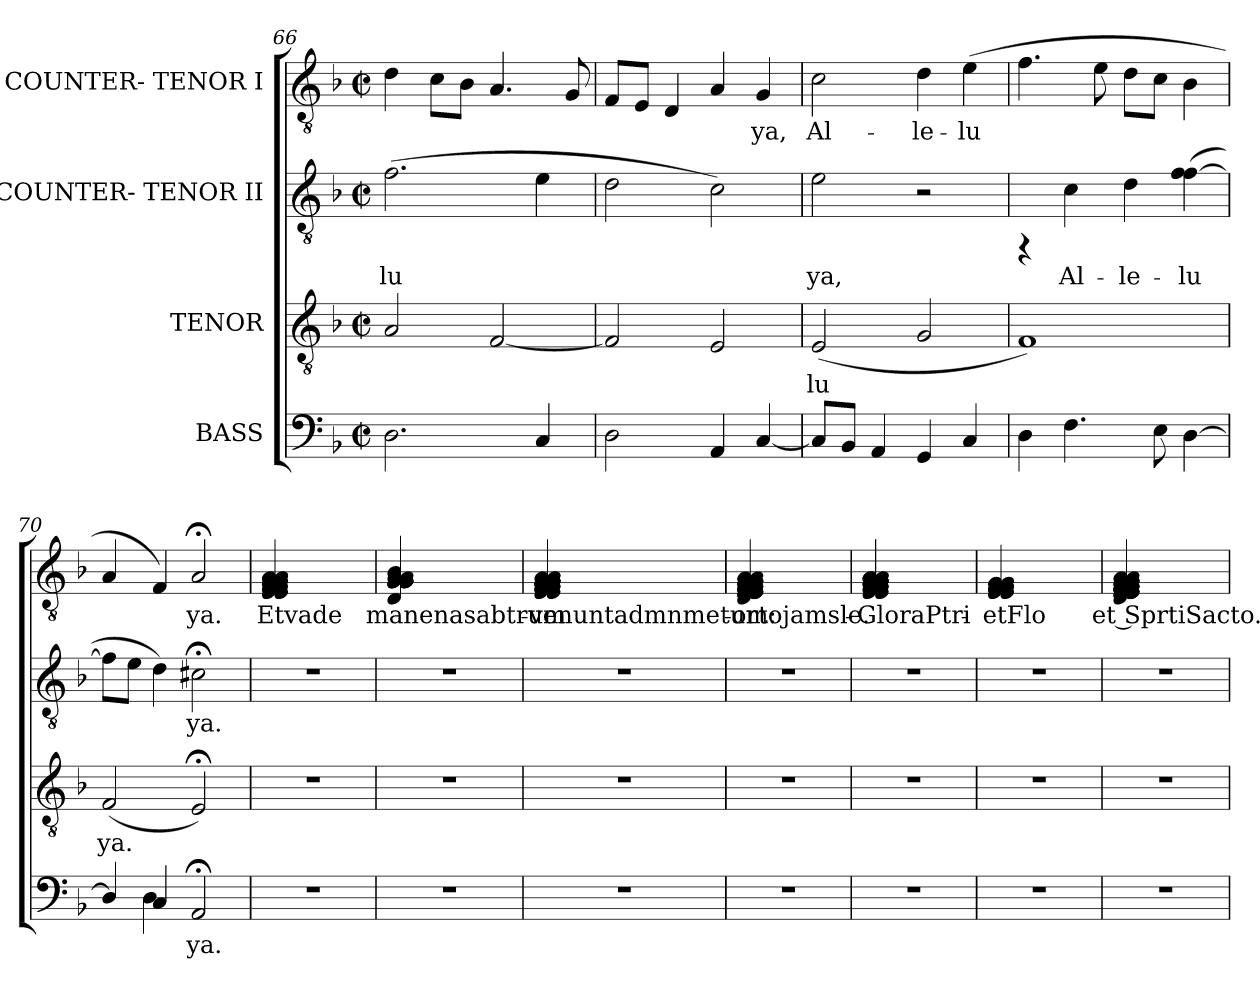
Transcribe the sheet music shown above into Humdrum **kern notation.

**kern	**text	**kern	**text	**kern	**text	**kern	**text
*part4	*part4	*part3	*part3	*part2	*part2	*part1	*part1
*staff4	*staff4	*staff3	*staff3	*staff2	*staff2	*staff1	*staff1
*I"BASS	*	*I"TENOR	*	*I"COUNTER-  TENOR II	*	*I"COUNTER-  TENOR I	*
*clefF4	*	*clefGv2	*	*clefGv2	*	*clefGv2	*
*k[b-]	*	*k[b-]	*	*k[b-]	*	*k[b-]	*
*F:	*	*F:	*	*F:	*	*F:	*
*M2/2	*	*M2/2	*	*M2/2	*	*M2/2	*
*met(c|)	*	*met(c|)	*	*met(c|)	*	*met(c|)	*
=66	=66	=66	=66	=66	=66	=66	=66
!	!LO:LY:b:cj	!	!LO:LY:b:cj	!	!LO:LY:b:cj	!	!LO:LY:b:cj
2.D\	--	2A/	--	(>2.f\	-lu-	4d\	--
!	!	!	!	!	!	!	!LO:LY:b:cj
.	.	.	.	.	.	8c\L	--
!	!	!	!	!	!	!	!LO:LY:b:cj
.	.	.	.	.	.	8B-\J	--
!	!	!	!LO:LY:b:cj	!	!	!	!LO:LY:b:cj
.	.	[<2F/	--	.	.	4.A/	--
!	!LO:LY:b:cj	!	!	!	!LO:LY:b:cj	!	!
4C/	--	.	.	4e\	--	.	.
!	!	!	!	!	!	!	!LO:LY:b:cj
.	.	.	.	.	.	8G/	--
=67	=67	=67	=67	=67	=67	=67	=67
!	!LO:LY:b:cj	!	!LO:LY:b:cj	!	!LO:LY:b:cj	!	!LO:LY:b:cj
2D\	--	2F/]	--	2d\	--	8F/L	--
!	!	!	!	!	!	!	!LO:LY:b:cj
.	.	.	.	.	.	8E/J	--
!	!	!	!	!	!	!	!LO:LY:b:cj
.	.	.	.	.	.	4D/	--
!	!LO:LY:b:cj	!	!LO:LY:b:cj	!	!LO:LY:b:cj	!	!LO:LY:b:cj
4AA/	--	2E/	--	2c\)	--	4A/	--
!	!LO:LY:b:cj	!	!	!	!	!	!LO:LY:b:cj
[<4C/	--	.	.	.	.	4G/	-ya,
=68	=68	=68	=68	=68	=68	=68	=68
!	!LO:LY:b:cj	!	!LO:LY:b:cj	!	!LO:LY:b:cj	!	!LO:LY:b:cj
8C/L]	--	(<2E/	-lu-	2e\	-ya,	2c\	Al-
!	!LO:LY:b:cj	!	!	!	!	!	!
8BB-/J	--	.	.	.	.	.	.
!	!LO:LY:b:cj	!	!	!	!	!	!
4AA/	--	.	.	.	.	.	.
!	!LO:LY:b:cj	!	!LO:LY:b:cj	!	!	!	!LO:LY:b:cj
4GG/	--	2G/	--	2r	.	4d\	-le-
!	!LO:LY:b:cj	!	!	!	!	!	!LO:LY:b:cj
4C/	--	.	.	.	.	(>4e\	-lu-
=69	=69	=69	=69	=69	=69	=69	=69
!	!LO:LY:b:cj	!	!LO:LY:b:cj	!	!	!	!LO:LY:b:cj
4D\	--	1F)	--	4rFF	.	4.f\	--
!	!LO:LY:b:cj	!	!	!	!LO:LY:b:cj	!	!
4.F\	--	.	.	4c\	Al-	.	.
!	!	!	!	!	!	!	!LO:LY:b:cj
.	.	.	.	.	.	8e\	--
!	!	!	!	!	!LO:LY:b:cj	!	!LO:LY:b:cj
.	.	.	.	4d\	-le-	8d\L	--
!	!LO:LY:b:cj	!	!	!	!	!	!LO:LY:b:cj
8E\	--	.	.	.	.	8c\J	--
!	!LO:LY:b:cj	!	!	!	!LO:LY:b:cj	!	!LO:LY:b:cj
[>4D\	--	.	.	(>4f\ [>4f\	-lu-	4B-\	--
=70	=70	=70	=70	=70	=70	=70	=70
!	!LO:LY:b:cj	!	!LO:LY:b:cj	!	!LO:LY:b:cj	!	!LO:LY:b:cj
*^	*	*	*	*	*	*	*
4D/]	4ryy	--	(<2F/	-ya.	8f\L]	--	4A/	--
!	!	!	!	!	!	!LO:LY:b:cj	!	!
.	.	.	.	.	8e\J	--	.	.
!	!	!LO:LY:b:cj	!	!	!	!LO:LY:b:cj	!	!LO:LY:b:cj
4C/	4D\	--	.	.	4d\)	--	4F/)	--
!	!	!LO:LY:b:cj	!	!LO:LY:b:cj	!	!LO:LY:b:cj	!	!LO:LY:b:cj
2AA;</	2ryy	-ya.	2E;</)	.	2c#X;<\	-ya.	2A;</	-ya.
!!LO:PB:g=z
=71	=71	=71	=71	=71	=71	=71	=71	=71
!	!	!	!	!	!	!	!	!LO:LY:b:cj
*v	*v	*	*	*	*	*	*	*
1r	.	1r	.	1r	.	(>4A/ 4A/ 4A/ 4A/ 4G/ 4G/ 4G/ 4G/ 4F/ 4F/ 4F/ 4E/ 4E/	Etvade
.	.	.	.	.	.	2.ryy	.
=72	=72	=72	=72	=72	=72	=72	=72
!	!	!	!	!	!	!	!LO:LY:b:cj
1r	.	1r	.	1r	.	(>(>4B-/ 4A/ 4G/ 4G/ 4G/ 4G/ 4G/ 4G/ 4D/ 4A/	manenasabtrum-
.	.	.	.	.	.	2.ryy	.
=73	=73	=73	=73	=73	=73	=73	=73
!	!	!	!	!	!	!	!LO:LY:b:cj
1r	.	1r	.	1r	.	(>(>(>4A/ 4A/ 4A/ 4G/ 4G/ 4G/ 4G/ 4G/ 4G/ 4G/ 4G/ 4F/ 4F/ 4F/ 4F/ 4F/ 4E/ 4E/	-venuntadmnmetum:-
.	.	.	.	.	.	2.ryy	.
!!LO:LB:g=z
=74	=74	=74	=74	=74	=74	=74	=74
!	!	!	!	!	!	!	!LO:LY:b:cj
1r	.	1r	.	1r	.	(>(>(>4A/ 4A/ 4G/ 4G/ 4G/ 4G/ 4G/ 4F/ 4F/ 4F/ 4F/ 4F/ 4E/ 4E/ 4E/ 4E/ 4E/ 4D/	-ortojamsle.-
.	.	.	.	.	.	2.ryy	.
!!LO:PB:g=z
=75	=75	=75	=75	=75	=75	=75	=75
!	!	!	!	!	!	!	!LO:LY:b:cj
1r	.	1r	.	1r	.	(>(>(>4A/ 4A/ 4A/ 4A/ 4G/ 4G/ 4G/ 4G/ 4G/ 4G/ 4F/ 4F/ 4F/ 4F/ 4E/ 4E/ 4A/	-GloraPtri-
.	.	.	.	.	.	2.ryy	.
=76	=76	=76	=76	=76	=76	=76	=76
!	!	!	!	!	!	!	!LO:LY:b:cj
1r	.	1r	.	1r	.	(>(>4G/ 4G/ 4F/ 4F/ 4F/ 4F/ 4F/ 4E/ 4E/	-etFlo
.	.	.	.	.	.	2.ryy	.
=77	=77	=77	=77	=77	=77	=77	=77
!	!	!	!	!	!	!	!LO:LY:b:cj
1r	.	1r	.	1r	.	(>(>(>4A/ 4A/ 4G/ 4G/ 4G/ 4G/ 4G/ 4F/ 4F/ 4F/ 4F/ 4F/ 4F/ 4F/ 4E/ 4E/ 4E/ 4E/ 4E/ 4D/	et SprtiSacto.
.	.	.	.	.	.	2.ryy	.
=	=	=	=	=	=	=	=
*-	*-	*-	*-	*-	*-	*-	*-
